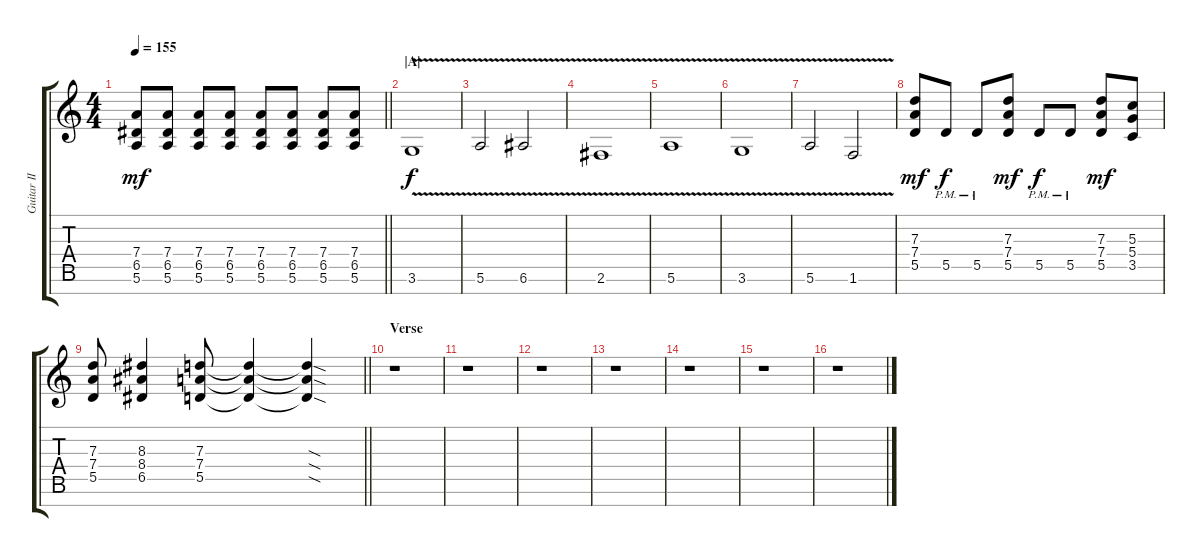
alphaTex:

\track ("Guitar II" "Guitar II") {instrument distortionguitar}
\staff {score tabs}
\tuning (E4 B3 G3 D3 A2 E2 B1) {hide}
\ts (4 4)
\tempo 155
\clef g2
\barLineRight lightlight
\ks c
(7.4 6.5 5.6).8{dy mf} (7.4 6.5 5.6).8 (7.4 6.5 5.6).8 (7.4 6.5 5.6).8 (7.4 6.5 5.6).8 (7.4 6.5 5.6).8 (7.4 6.5 5.6).8 (7.4 6.5 5.6).8 |
\section ("" "|A|")
3.6{v}.1{dy f volume 16} |
5.6{v}.2 6.6{v}.2 |
2.6{v}.1 |
5.6{v}.1 |
3.6{v}.1 |
5.6{v}.2 1.6{v}.2 |
(7.3 7.4 5.5).8{dy mf volume 13} 5.5{pm}.8{dy f} 5.5{pm}.8 (7.3 7.4 5.5).8{dy mf} 5.5{pm}.8{dy f} 5.5{pm}.8 (7.3 7.4 5.5).8{dy mf} (5.3 5.4 3.5).8 |
\barLineRight lightlight
(7.3 7.4 5.5).8 (8.3 8.4 6.5).4 (7.3 7.4 5.5).8 (7.3{t} 7.4{t} 5.5{t}).4 (7.3{sod t} 7.4{sod t} 5.5{sod t}).4 |
\section ("" "Verse")
r.1 |
r.1 |
r.1 |
r.1 |
r.1 |
r.1 |
r.1
